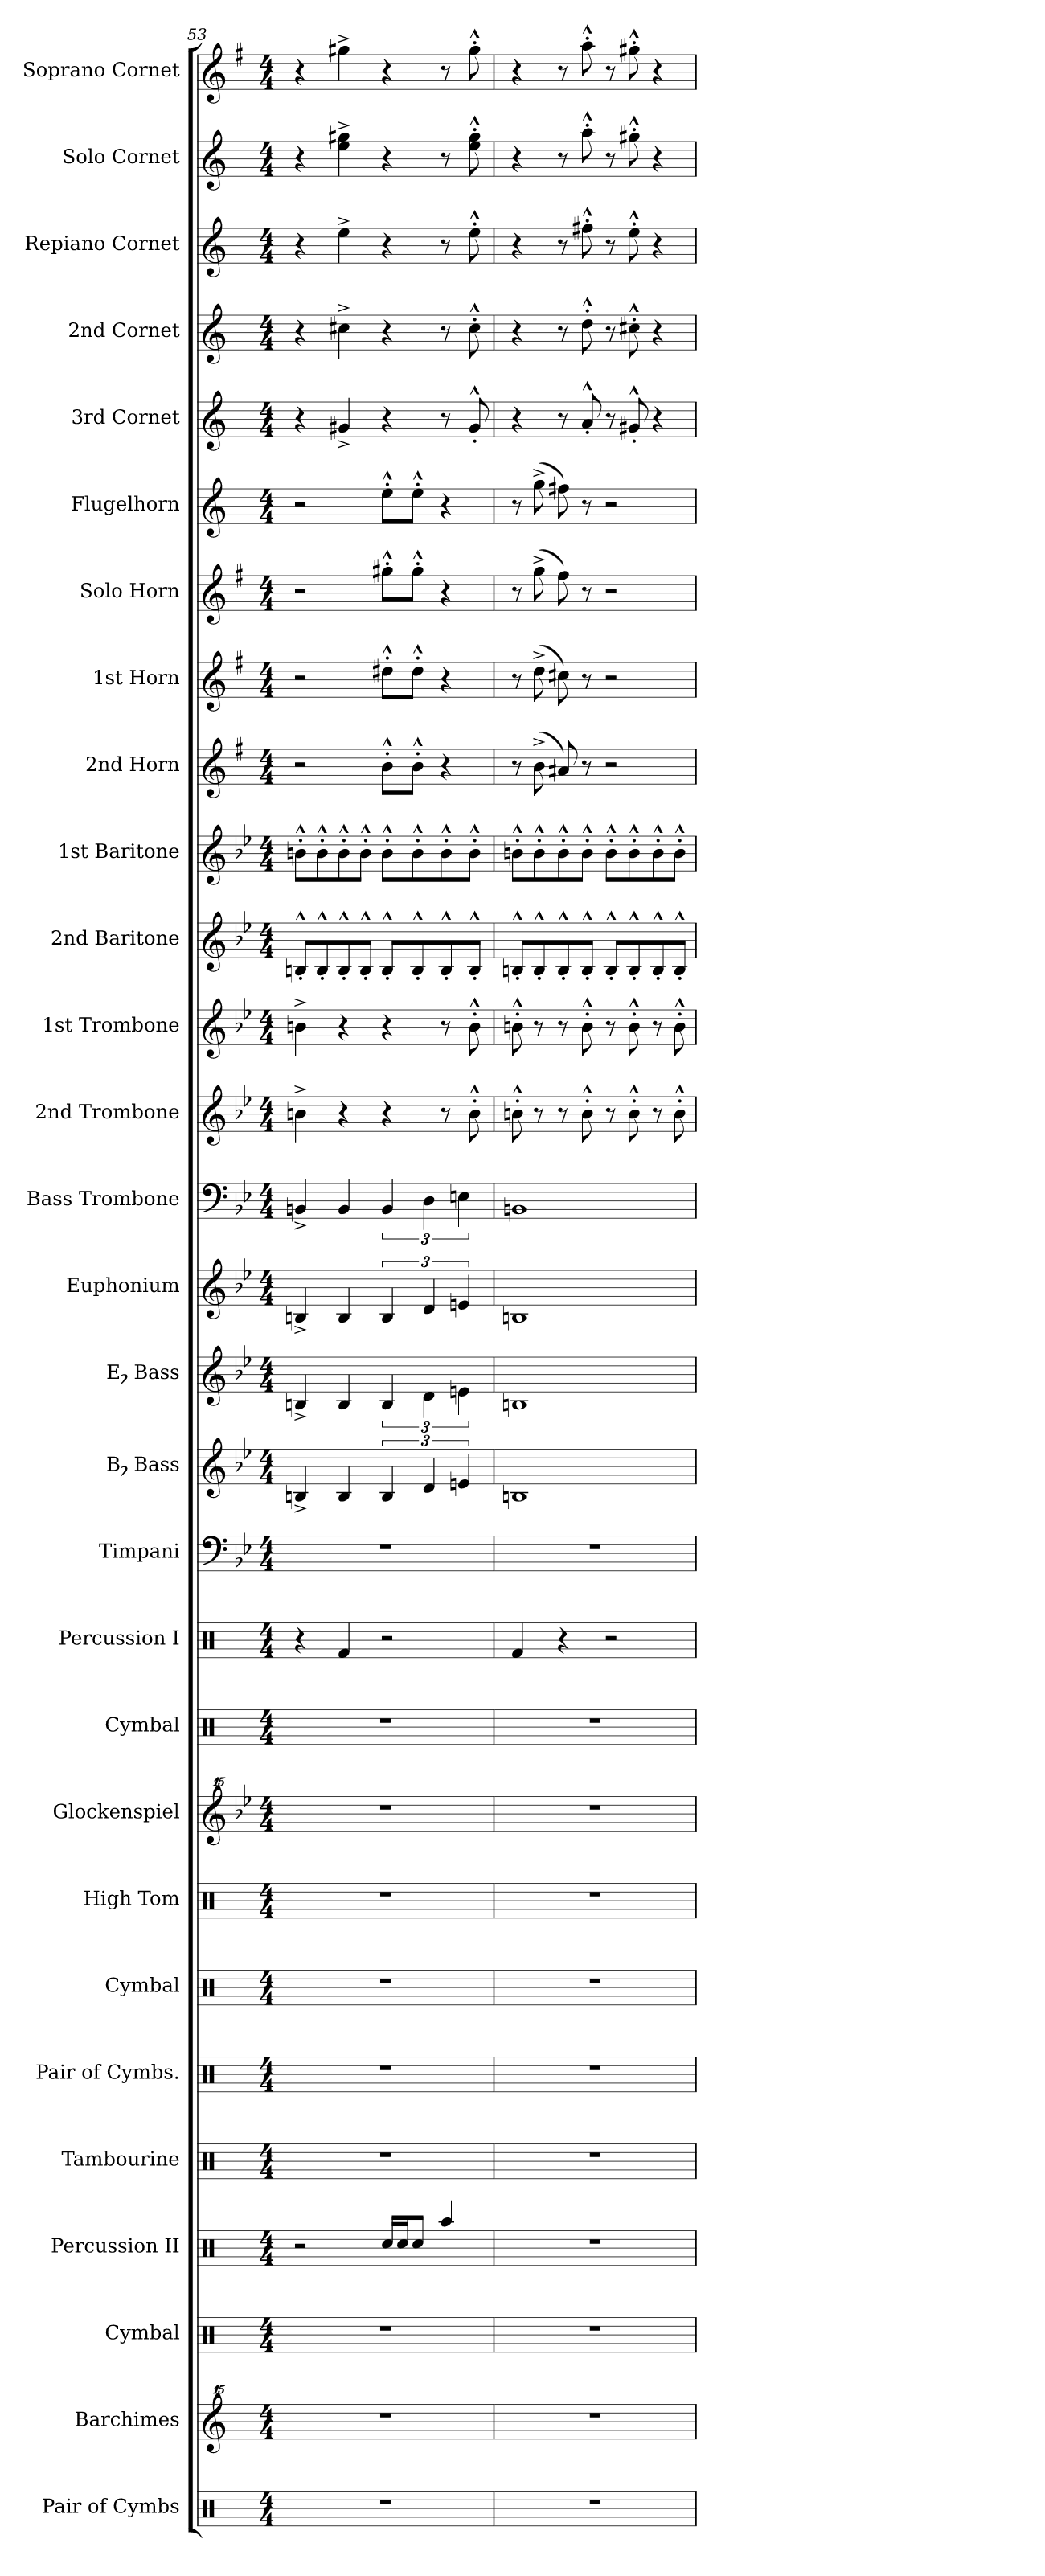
**kern	**kern	**kern	**kern	**kern	**kern	**kern	**kern	**kern	**kern	**kern	**kern	**kern	**kern	**kern	**kern	**kern	**kern	**kern	**kern	**kern	**kern	**kern	**kern	**kern	**kern	**kern	**kern	**kern
*part29	*part28	*part27	*part26	*part25	*part24	*part23	*part22	*part21	*part20	*part19	*part18	*part17	*part16	*part15	*part14	*part13	*part12	*part11	*part10	*part9	*part8	*part7	*part6	*part5	*part4	*part3	*part2	*part1
*staff29	*staff28	*staff27	*staff26	*staff25	*staff24	*staff23	*staff22	*staff21	*staff20	*staff19	*staff18	*staff17	*staff16	*staff15	*staff14	*staff13	*staff12	*staff11	*staff10	*staff9	*staff8	*staff7	*staff6	*staff5	*staff4	*staff3	*staff2	*staff1
*I"Pair of Cymbs	*I"Barchimes	*I"Cymbal	*I"Percussion II	*I"Tambourine	*I"Pair of Cymbs.	*I"Cymbal	*I"High Tom	*I"Glockenspiel	*I"Cymbal	*I"Percussion I	*I"Timpani	*I"Bb Bass	*I"Eb Bass	*I"Euphonium	*I"Bass Trombone	*I"2nd Trombone	*I"1st Trombone	*I"2nd Baritone	*I"1st Baritone	*I"2nd Horn	*I"1st Horn	*I"Solo Horn	*I"Flugelhorn	*I"3rd Cornet	*I"2nd Cornet	*I"Repiano Cornet	*I"Solo Cornet	*I"Soprano Cornet
*I'Pair Cym.	*I'Bachm.	*I'Cym.	*I'Perc. II	*I'Tamb.	*I'Pair Cym.	*I'Cym.	*I'H. To.	*I'Glk.	*I'Cym.	*I'Perc. I	*I'Timp.	*I'Bb Bass	*I'Eb Bass	*I'Euph.	*I'B. Trb.	*I'2nd Trb.	*I'1st Trb.	*I'2nd Bar.	*I'1st Bar.	*I'2nd Hn.	*I'1st Hn.	*I'Solo Hn.	*I'Flugel.	*I'3rd Cnt.	*I'2nd Cnt.	*I'Rep. Cnt.	*I'Solo Cnt.	*I'Sop. Cnt.
!!LO:PB:g=z
*clefX	*clefG^^2	*clefX	*clefX	*clefX	*clefX	*clefX	*clefX	*clefG^^2	*clefX	*clefX	*clefF4	*clefG2	*clefG2	*clefG2	*clefF4	*clefG2	*clefG2	*clefG2	*clefG2	*clefG2	*clefG2	*clefG2	*clefG2	*clefG2	*clefG2	*clefG2	*clefG2	*clefG2
*	*	*	*	*	*	*	*	*	*	*	*	*ITrd15c26	*ITrd12c21	*ITrd8c14	*	*ITrd8c14	*ITrd8c14	*ITrd8c14	*ITrd8c14	*ITrd5c9	*ITrd5c9	*ITrd5c9	*ITrd1c2	*ITrd1c2	*ITrd1c2	*ITrd1c2	*ITrd1c2	*ITrd-2c-3
*k[]	*k[]	*k[]	*k[]	*k[]	*k[]	*k[]	*k[]	*k[b-e-]	*k[]	*k[]	*k[b-e-]	*k[b-e-]	*k[b-e-]	*k[b-e-]	*k[b-e-]	*k[b-e-]	*k[b-e-]	*k[b-e-]	*k[b-e-]	*k[b-e-]	*k[b-e-]	*k[b-e-]	*k[b-e-]	*k[b-e-]	*k[b-e-]	*k[b-e-]	*k[b-e-]	*k[b-e-]
*M4/4	*M4/4	*M4/4	*M4/4	*M4/4	*M4/4	*M4/4	*M4/4	*M4/4	*M4/4	*M4/4	*M4/4	*M4/4	*M4/4	*M4/4	*M4/4	*M4/4	*M4/4	*M4/4	*M4/4	*M4/4	*M4/4	*M4/4	*M4/4	*M4/4	*M4/4	*M4/4	*M4/4	*M4/4
=53	=53	=53	=53	=53	=53	=53	=53	=53	=53	=53	=53	=53	=53	=53	=53	=53	=53	=53	=53	=53	=53	=53	=53	=53	=53	=53	=53	=53
1r	1r	1r	2r	1r	1r	1r	1r	1r	1r	4r	1r	4BBBn^/	4BBn^/	4BBn^/	4BBn^/	4Bn^\	4Bn^\	8BBn^^'/L	8Bn^^'\L	2r	2r	2r	2r	4r	4r	4r	4r	4r
.	.	.	.	.	.	.	.	.	.	.	.	.	.	.	.	.	.	8BB^^'/	8B^^'\	.	.	.	.	.	.	.	.	.
.	.	.	.	.	.	.	.	.	.	4Rf/	.	4BBB/	4BB/	4BB/	4BB/	4r	4r	8BB^^'/	8B^^'\	.	.	.	.	4f#X^/	4bn^\	4dd^\	4dd\^ 4ff#X\^	4bbn^\
.	.	.	.	.	.	.	.	.	.	.	.	.	.	.	.	.	.	8BB^^'/J	8B^^'\J	.	.	.	.	.	.	.	.	.
.	.	.	16Rcc/LL	.	.	.	.	.	.	2r	.	6BBB/	6BB/	6BB/	6BB/	4r	4r	8BB^^'/L	8B^^'\L	8d^^'\L	8f#X^^'\L	8bn^^'\L	8dd^^'\L	4r	4r	4r	4r	4r
.	.	.	16Rcc/J	.	.	.	.	.	.	.	.	.	.	.	.	.	.	.	.	.	.	.	.	.	.	.	.	.
.	.	.	8Rcc/J	.	.	.	.	.	.	.	.	.	.	.	.	.	.	8BB^^'/	8B^^'\	8d^^'\J	8f#^^'\J	8b^^'\J	8dd^^'\J	.	.	.	.	.
.	.	.	.	.	.	.	.	.	.	.	.	6DD/	6D\	6D/	6D\	.	.	.	.	.	.	.	.	.	.	.	.	.
.	.	.	4Raa/	.	.	.	.	.	.	.	.	.	.	.	.	8r	8r	8BB^^'/	8B^^'\	4r	4r	4r	4r	8r	8r	8r	8r	8r
.	.	.	.	.	.	.	.	.	.	.	.	6EEn/	6En\	6En/	6En\	.	.	.	.	.	.	.	.	.	.	.	.	.
.	.	.	.	.	.	.	.	.	.	.	.	.	.	.	.	8B^^'\	8B^^'\	8BB^^'/J	8B^^'\J	.	.	.	.	8f#^^'/	8b^^'\	8dd^^'\	8dd\^^' 8ff#\^^'	8bb^^'\
=54	=54	=54	=54	=54	=54	=54	=54	=54	=54	=54	=54	=54	=54	=54	=54	=54	=54	=54	=54	=54	=54	=54	=54	=54	=54	=54	=54	=54
1r	1r	1r	1r	1r	1r	1r	1r	1r	1r	4Rf/	1r	1BBBn	1BBn	1BBn	1BBn	8Bn^^'\	8Bn^^'\	8BBn^^'/L	8Bn^^'\L	8r	8r	8r	8r	4r	4r	4r	4r	4r
.	.	.	.	.	.	.	.	.	.	.	.	.	.	.	.	8r	8r	8BB^^'/	8B^^'\	(8d^\	(8f^\	(8b-^\	(8ff^\	.	.	.	.	.
.	.	.	.	.	.	.	.	.	.	4r	.	.	.	.	.	8r	8r	8BB^^'/	8B^^'\	8c#X/)	8en\)	8a\)	8een\)	8r	8r	8r	8r	8r
.	.	.	.	.	.	.	.	.	.	.	.	.	.	.	.	8B^^'\	8B^^'\	8BB^^'/J	8B^^'\J	8r	8r	8r	8r	8g^^'/	8cc^^'\	8een^^'\	8gg^^'\	8ccc^^'\
.	.	.	.	.	.	.	.	.	.	2r	.	.	.	.	.	8r	8r	8BB^^'/L	8B^^'\L	2r	2r	2r	2r	8r	8r	8r	8r	8r
.	.	.	.	.	.	.	.	.	.	.	.	.	.	.	.	8B^^'\	8B^^'\	8BB^^'/	8B^^'\	.	.	.	.	8f#X^^'/	8bn^^'\	8dd^^'\	8ff#X^^'\	8bbn^^'\
.	.	.	.	.	.	.	.	.	.	.	.	.	.	.	.	8r	8r	8BB^^'/	8B^^'\	.	.	.	.	4r	4r	4r	4r	4r
.	.	.	.	.	.	.	.	.	.	.	.	.	.	.	.	8B^^'\	8B^^'\	8BB^^'/J	8B^^'\J	.	.	.	.	.	.	.	.	.
=	=	=	=	=	=	=	=	=	=	=	=	=	=	=	=	=	=	=	=	=	=	=	=	=	=	=	=	=
*-	*-	*-	*-	*-	*-	*-	*-	*-	*-	*-	*-	*-	*-	*-	*-	*-	*-	*-	*-	*-	*-	*-	*-	*-	*-	*-	*-	*-
